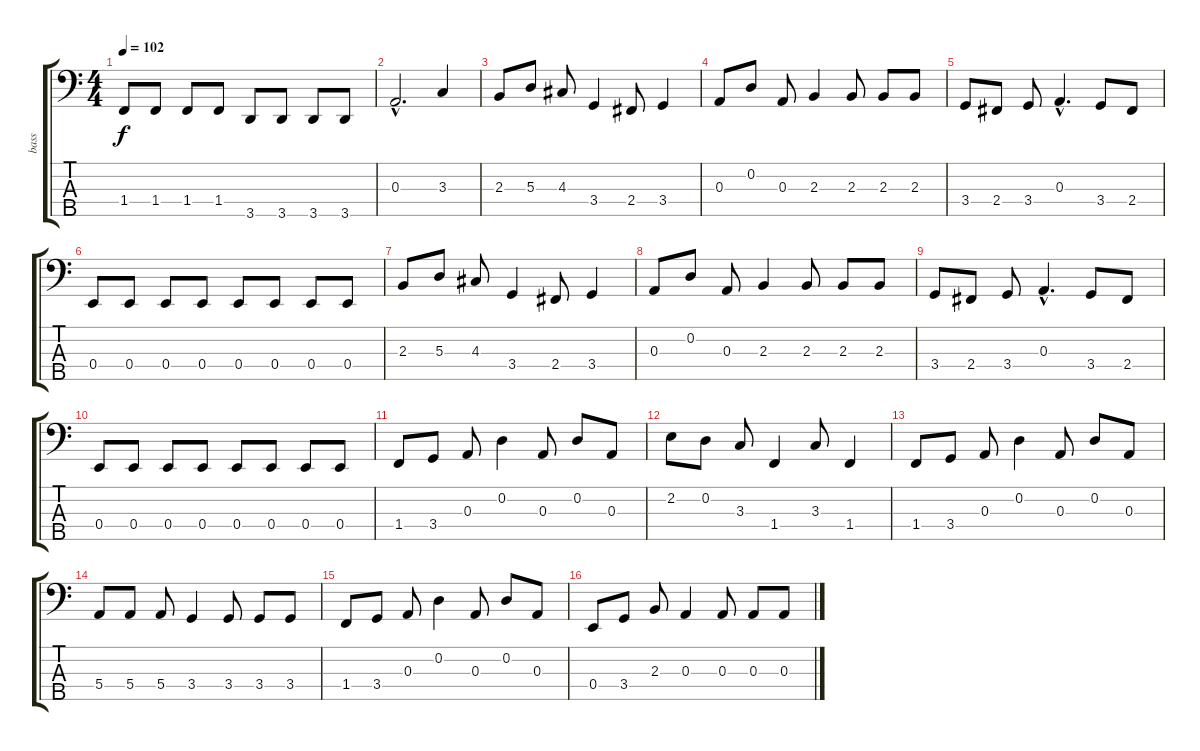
\track ("bass" "bass") {instrument electricbassfinger}
\staff {score tabs}
\tuning (G2 D2 A1 E1 B0) {hide}
\ts (4 4)
\tempo 102
\clef f4
\ks c
1.4.8{dy f} 1.4.8 1.4.8 1.4.8 3.5.8 3.5.8 3.5.8 3.5.8 |
0.3{hac}.2{d} 3.3.4 |
2.3.8 5.3.8 4.3.8 3.4.4 2.4.8 3.4.4 |
0.3.8 0.2.8 0.3.8 2.3.4 2.3.8 2.3.8 2.3.8 |
3.4.8 2.4.8 3.4.8 0.3{hac}.4{d} 3.4.8 2.4.8 |
0.4.8 0.4.8 0.4.8 0.4.8 0.4.8 0.4.8 0.4.8 0.4.8 |
2.3.8 5.3.8 4.3.8 3.4.4 2.4.8 3.4.4 |
0.3.8 0.2.8 0.3.8 2.3.4 2.3.8 2.3.8 2.3.8 |
3.4.8 2.4.8 3.4.8 0.3{hac}.4{d} 3.4.8 2.4.8 |
0.4.8 0.4.8 0.4.8 0.4.8 0.4.8 0.4.8 0.4.8 0.4.8 |
1.4.8 3.4.8 0.3.8 0.2.4 0.3.8 0.2.8 0.3.8 |
2.2.8 0.2.8 3.3.8 1.4.4 3.3.8 1.4.4 |
1.4.8 3.4.8 0.3.8 0.2.4 0.3.8 0.2.8 0.3.8 |
5.4.8 5.4.8 5.4.8 3.4.4 3.4.8 3.4.8 3.4.8 |
1.4.8 3.4.8 0.3.8 0.2.4 0.3.8 0.2.8 0.3.8 |
0.4.8 3.4.8 2.3.8 0.3.4 0.3.8 0.3.8 0.3.8
